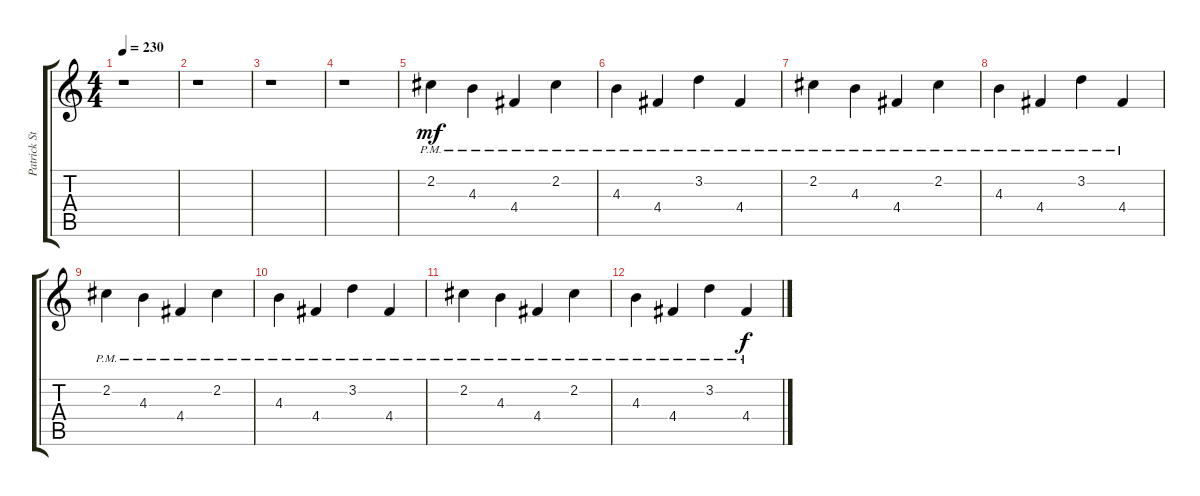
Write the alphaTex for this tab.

\track ("Patrick Stumph" "Patrick St") {instrument distortionguitar}
\staff {score tabs}
\tuning (E4 B3 G3 D3 A2 D2) {hide}
\ts (4 4)
\tempo 230
\clef g2
\ks c
r.1{dy f} |
r.1 |
r.1 |
r.1 |
2.2{pm}.4{dy mf} 4.3{pm}.4 4.4{pm}.4 2.2{pm}.4 |
4.3{pm}.4 4.4{pm}.4 3.2{pm}.4 4.4{pm}.4 |
2.2{pm}.4 4.3{pm}.4 4.4{pm}.4 2.2{pm}.4 |
4.3{pm}.4 4.4{pm}.4 3.2{pm}.4 4.4{pm}.4 |
2.2{pm}.4 4.3{pm}.4 4.4{pm}.4 2.2{pm}.4 |
4.3{pm}.4 4.4{pm}.4 3.2{pm}.4 4.4{pm}.4 |
2.2{pm}.4 4.3{pm}.4 4.4{pm}.4 2.2{pm}.4 |
4.3{pm}.4 4.4{pm}.4 3.2{pm}.4 4.4{pm}.4{dy f}
